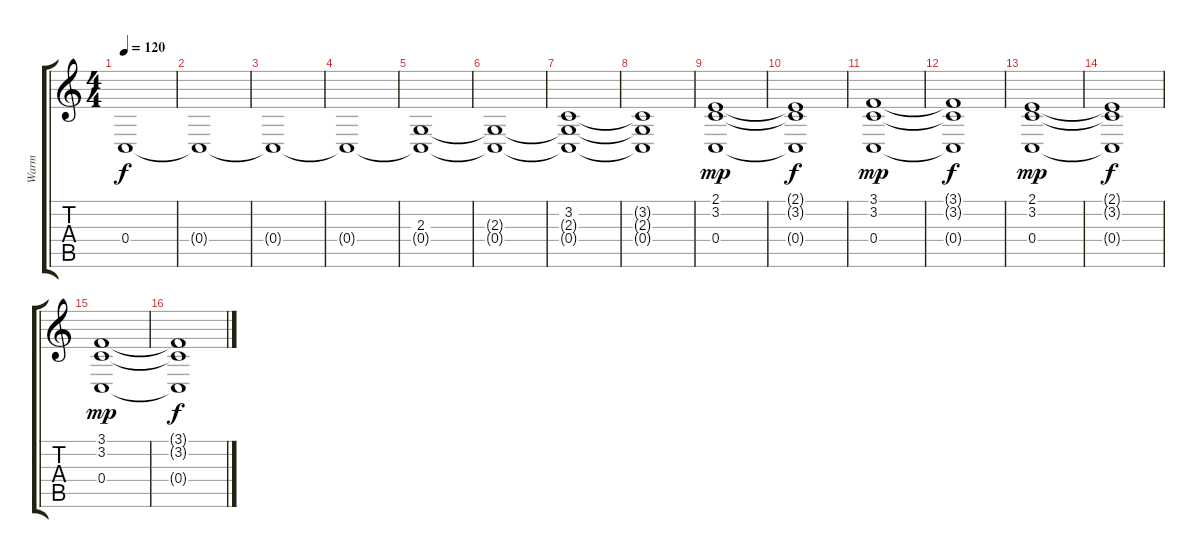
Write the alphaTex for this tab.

\track ("Warm" "Warm") {instrument pad2warm}
\staff {score tabs}
\tuning (D4 A3 F3 C3 G2 C2) {hide}
\ts (4 4)
\tempo 120
\clef g2
\ks c
0.4.1{dy f instrument pad2warm} |
0.4{t}.1 |
0.4{t}.1 |
0.4{t}.1 |
(2.3 0.4{t}).1 |
(2.3{t} 0.4{t}).1 |
(3.2 2.3{t} 0.4{t}).1 |
(3.2{t} 2.3{t} 0.4{t}).1 |
(2.1 3.2 0.4).1{dy mp} |
(2.1{t} 3.2{t} 0.4{t}).1{dy f} |
(3.1 3.2 0.4).1{dy mp} |
(3.1{t} 3.2{t} 0.4{t}).1{dy f} |
(2.1 3.2 0.4).1{dy mp} |
(2.1{t} 3.2{t} 0.4{t}).1{dy f} |
(3.1 3.2 0.4).1{dy mp} |
(3.1{t} 3.2{t} 0.4{t}).1{dy f}
